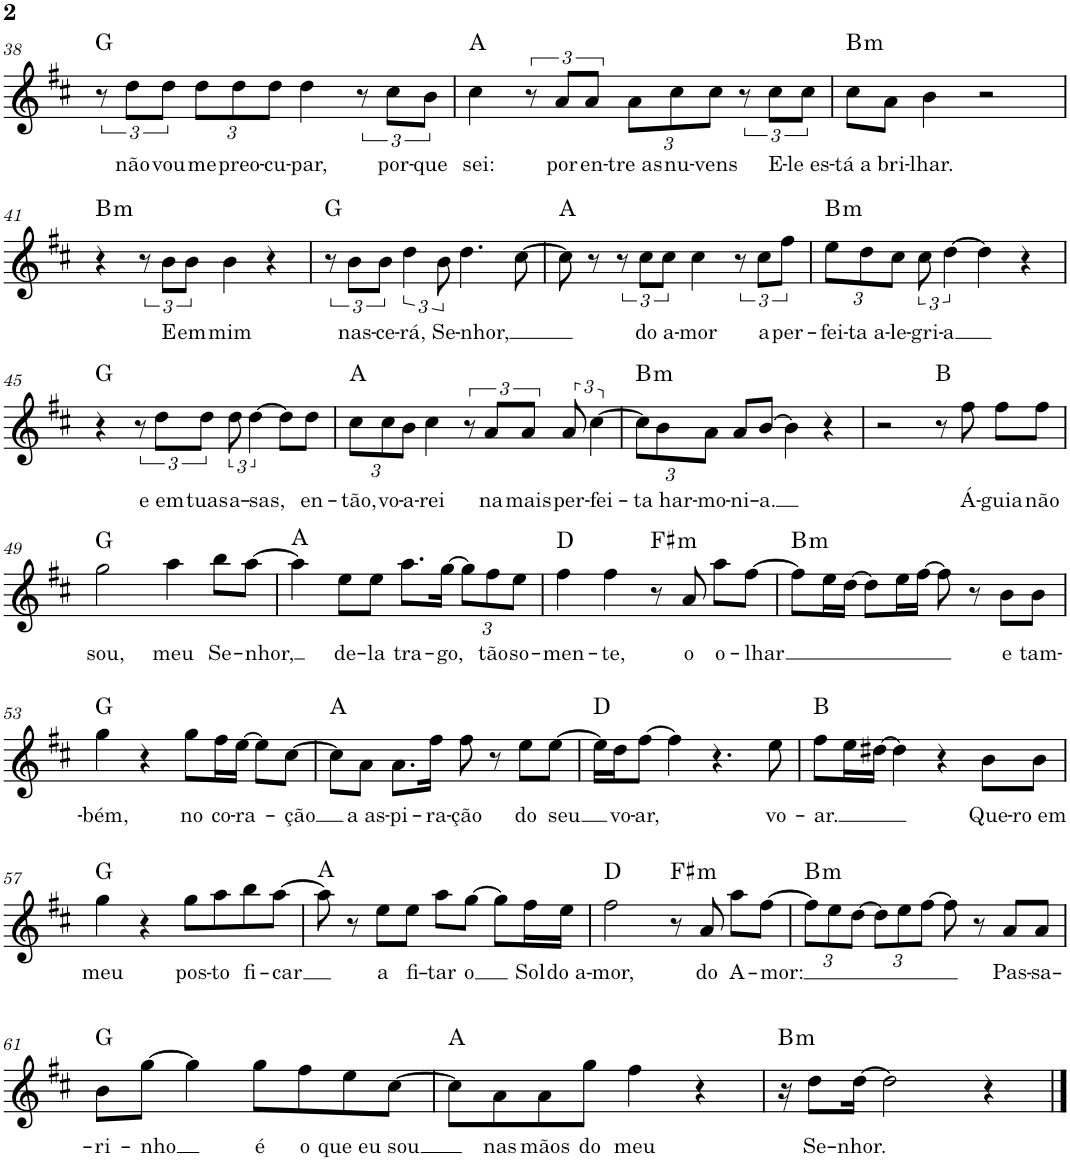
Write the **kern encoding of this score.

**kern	**text	**harte
*part1	*part1	*part1
*staff1	*staff1	*
*I"Voz	*	*
*I'Vo.	*	*
!!LO:PB:g=z
*clefG2	*	*
*k[f#c#]	*	*
*M4/4	*	*
=38	=38	=38
12r	.	G:maj
!	!LO:LY:b	!
12dd\L	não	.
!	!LO:LY:b	!
12dd\J	vou	.
*Xbrackettup	*	*
!	!LO:LY:b	!
12dd\L	me	.
!	!LO:LY:b	!
12dd\	preo-	.
!	!LO:LY:b	!
12dd\J	-cu-	.
!	!LO:LY:b	!
4dd\	-par,	.
*brackettup	*	*
12r	.	.
!	!LO:LY:b	!
12cc#\L	por-	.
!	!LO:LY:b	!
12b\J	-que	.
=39	=39	=39
!	!LO:LY:b	!
4cc#\	sei:	A:maj
12r	.	.
!	!LO:LY:b	!
12a/L	por	.
!	!LO:LY:b	!
12a/J	en-	.
*Xbrackettup	*	*
!	!LO:LY:b	!
12a\L	-tre as	.
!	!LO:LY:b	!
12cc#\	nu-	.
!	!LO:LY:b	!
12cc#\J	-vens	.
*brackettup	*	*
12r	.	.
!	!LO:LY:b	!
12cc#\L	E-	.
!	!LO:LY:b	!
12cc#\J	-le es-	.
=40	=40	=40
!	!LO:LY:b	!LO:H:kt=m
8cc#\L	-tá a	B:min
!	!LO:LY:b	!
8a\J	bri-	.
!	!LO:LY:b	!
4b\	-lhar.	.
2r	.	.
!!LO:LB:g=z
=41	=41	=41
!	!	!LO:H:kt=m
4r	.	B:min
12r	.	.
!	!LO:LY:b	!
12b\L	E	.
!	!LO:LY:b	!
12b\J	em	.
!	!LO:LY:b	!
4b\	mim	.
4r	.	.
=42	=42	=42
12r	.	G:maj
!	!LO:LY:b	!
12b\L	nas-	.
!	!LO:LY:b	!
12b\J	-ce-	.
!	!LO:LY:b	!
6dd\	-rá,	.
!	!LO:LY:b	!
12b\	Se-	.
!	!LO:LY:b	!
4.dd\	-nhor,	.
[8cc#\	.	.
=43	=43	=43
8cc#\]	.	A:maj
8r	.	.
12r	.	.
!	!LO:LY:b	!
12cc#\L	do	.
!	!LO:LY:b	!
12cc#\J	a-	.
!	!LO:LY:b	!
4cc#\	-mor	.
12r	.	.
!	!LO:LY:b	!
12cc#\L	a	.
!	!LO:LY:b	!
12ff#\J	per-	.
=44	=44	=44
*Xbrackettup	*	*
!	!LO:LY:b	!LO:H:kt=m
12ee\L	-fei-	B:min
!	!LO:LY:b	!
12dd\	-ta a-	.
!	!LO:LY:b	!
12cc#\J	-le-	.
*brackettup	*	*
!	!LO:LY:b	!
12cc#\	-gri-	.
!	!LO:LY:b	!
[6dd\	-a	.
4dd\]	.	.
4r	.	.
!!LO:LB:g=z
=45	=45	=45
4r	.	G:maj
12r	.	.
!	!LO:LY:b	!
12dd\L	e em	.
!	!LO:LY:b	!
12dd\J	tuas	.
!	!LO:LY:b	!
12dd\	a-	.
!	!LO:LY:b	!
[6dd\	-sas,	.
8dd\L]	.	.
!	!LO:LY:b	!
8dd\J	en-	.
=46	=46	=46
*Xbrackettup	*	*
!	!LO:LY:b	!
12cc#\L	-tão,	A:maj
!	!LO:LY:b	!
12cc#\	vo-	.
!	!LO:LY:b	!
12b\J	-a-	.
!	!LO:LY:b	!
4cc#\	-rei	.
*brackettup	*	*
12r	.	.
!	!LO:LY:b	!
12a/L	na	.
!	!LO:LY:b	!
12a/J	mais	.
!	!LO:LY:b	!
12a/	per-	.
!	!LO:LY:b	!
[6cc#\	-fei-	.
=47	=47	=47
*Xbrackettup	*	*
!	!	!LO:H:kt=m
12cc#\L]	.	B:min
!	!LO:LY:b	!
12b\	-ta har-	.
!	!LO:LY:b	!
12a\J	-mo-	.
!	!LO:LY:b	!
8a/L	-ni-	.
!	!LO:LY:b	!
[8b/J	-a.	.
4b\]	.	.
4r	.	.
=48	=48	=48
2r	.	.
8r	.	B:maj
!	!LO:LY:b	!
8ff#\	Á-	.
!	!LO:LY:b	!
8ff#\L	-guia	.
!	!LO:LY:b	!
8ff#\J	não	.
!!LO:LB:g=z
=49	=49	=49
!	!LO:LY:b	!
2gg\	sou,	G:maj
!	!LO:LY:b	!
4aa\	meu	.
!	!LO:LY:b	!
8bb\L	Se-	.
!	!LO:LY:b	!
[8aa\J	-nhor,	.
=50	=50	=50
4aa\]	.	A:maj
!	!LO:LY:b	!
8ee\L	de-	.
!	!LO:LY:b	!
8ee\J	-la	.
!	!LO:LY:b	!
8.aa\L	tra-	.
!	!LO:LY:b	!
[16gg\Jk	-go,	.
12gg\L]	.	.
!	!LO:LY:b	!
12ff#\	tão	.
!	!LO:LY:b	!
12ee\J	so-	.
=51	=51	=51
!	!LO:LY:b	!
4ff#\	-men-	D:maj
!	!LO:LY:b	!
4ff#\	-te,	.
!	!	!LO:H:kt=m
8r	.	F#:min
!	!LO:LY:b	!
8a/	o	.
!	!LO:LY:b	!
8aa\L	o-	.
!	!LO:LY:b	!
[8ff#\J	-lhar	.
=52	=52	=52
!	!	!LO:H:kt=m
8ff#\L]	.	B:min
16ee\L	.	.
[16dd\JJ	.	.
8dd\L]	.	.
16ee\L	.	.
[16ff#\JJ	.	.
8ff#\]	.	.
8r	.	.
!	!LO:LY:b	!
8b\L	e	.
!	!LO:LY:b	!
8b\J	tam-	.
!!LO:LB:g=z
=53	=53	=53
!	!LO:LY:b	!
4gg\	-bém,	G:maj
4r	.	.
!	!LO:LY:b	!
8gg\L	no	.
!	!LO:LY:b	!
16ff#\L	co-	.
!	!LO:LY:b	!
[16ee\JJ	-ra-	.
8ee\L]	.	.
!	!LO:LY:b	!
[8cc#\J	-ção	.
=54	=54	=54
8cc#\L]	.	A:maj
!	!LO:LY:b	!
8a\J	a as-	.
!	!LO:LY:b	!
8.a\L	-pi-	.
!	!LO:LY:b	!
16ff#\Jk	-ra-	.
!	!LO:LY:b	!
8ff#\	-ção	.
8r	.	.
!	!LO:LY:b	!
8ee\L	do	.
!	!LO:LY:b	!
[8ee\J	seu	.
=55	=55	=55
16ee\LL]	.	D:maj
!	!LO:LY:b	!
16dd\J	vo-	.
!	!LO:LY:b	!
[8ff#\J	-ar,	.
4ff#\]	.	.
4.r	.	.
!	!LO:LY:b	!
8ee\	vo-	.
=56	=56	=56
!	!LO:LY:b	!
8ff#\L	-ar.	B:maj
16ee\L	.	.
[16dd#X\JJ	.	.
4dd#\]	.	.
4r	.	.
!	!LO:LY:b	!
8b\L	Que-	.
!	!LO:LY:b	!
8b\J	-ro em	.
!!LO:LB:g=z
=57	=57	=57
!	!LO:LY:b	!
4gg\	meu	G:maj
4r	.	.
!	!LO:LY:b	!
8gg\L	pos-	.
!	!LO:LY:b	!
8aa\	-to	.
!	!LO:LY:b	!
8bb\	fi-	.
!	!LO:LY:b	!
[8aa\J	-car	.
=58	=58	=58
8aa\]	.	A:maj
8r	.	.
!	!LO:LY:b	!
8ee\L	a	.
!	!LO:LY:b	!
8ee\J	fi-	.
!	!LO:LY:b	!
8aa\L	-tar	.
!	!LO:LY:b	!
[8gg\J	o	.
8gg\L]	.	.
!	!LO:LY:b	!
16ff#\L	Sol	.
!	!LO:LY:b	!
16ee\JJ	do a-	.
=59	=59	=59
!	!LO:LY:b	!
2ff#\	-mor,	D:maj
!	!	!LO:H:kt=m
8r	.	F#:min
!	!LO:LY:b	!
8a/	do	.
!	!LO:LY:b	!
8aa\L	A-	.
!	!LO:LY:b	!
[8ff#\J	-mor:	.
=60	=60	=60
!	!	!LO:H:kt=m
12ff#\L]	.	B:min
12ee\	.	.
[12dd\J	.	.
12dd\L]	.	.
12ee\	.	.
[12ff#\J	.	.
8ff#\]	.	.
8r	.	.
!	!LO:LY:b	!
8a/L	Pas-	.
!	!LO:LY:b	!
8a/J	-sa-	.
!!LO:LB:g=z
=61	=61	=61
!	!LO:LY:b	!
8b\L	-ri-	G:maj
!	!LO:LY:b	!
[8gg\J	-nho	.
4gg\]	.	.
!	!LO:LY:b	!
8gg\L	é	.
!	!LO:LY:b	!
8ff#\	o	.
!	!LO:LY:b	!
8ee\	que eu	.
!	!LO:LY:b	!
[8cc#\J	sou	.
=62	=62	=62
8cc#\L]	.	A:maj
!	!LO:LY:b	!
8a\	nas	.
!	!LO:LY:b	!
8a\	mãos	.
!	!LO:LY:b	!
8gg\J	do	.
!	!LO:LY:b	!
4ff#\	meu	.
4r	.	.
=63	=63	=63
!	!	!LO:H:kt=m
16r	.	B:min
!	!LO:LY:b	!
8dd\L	Se-	.
!	!LO:LY:b	!
[16dd\Jk	-nhor.	.
2dd\]	.	.
4r	.	.
==	==	==
*-	*-	*-
